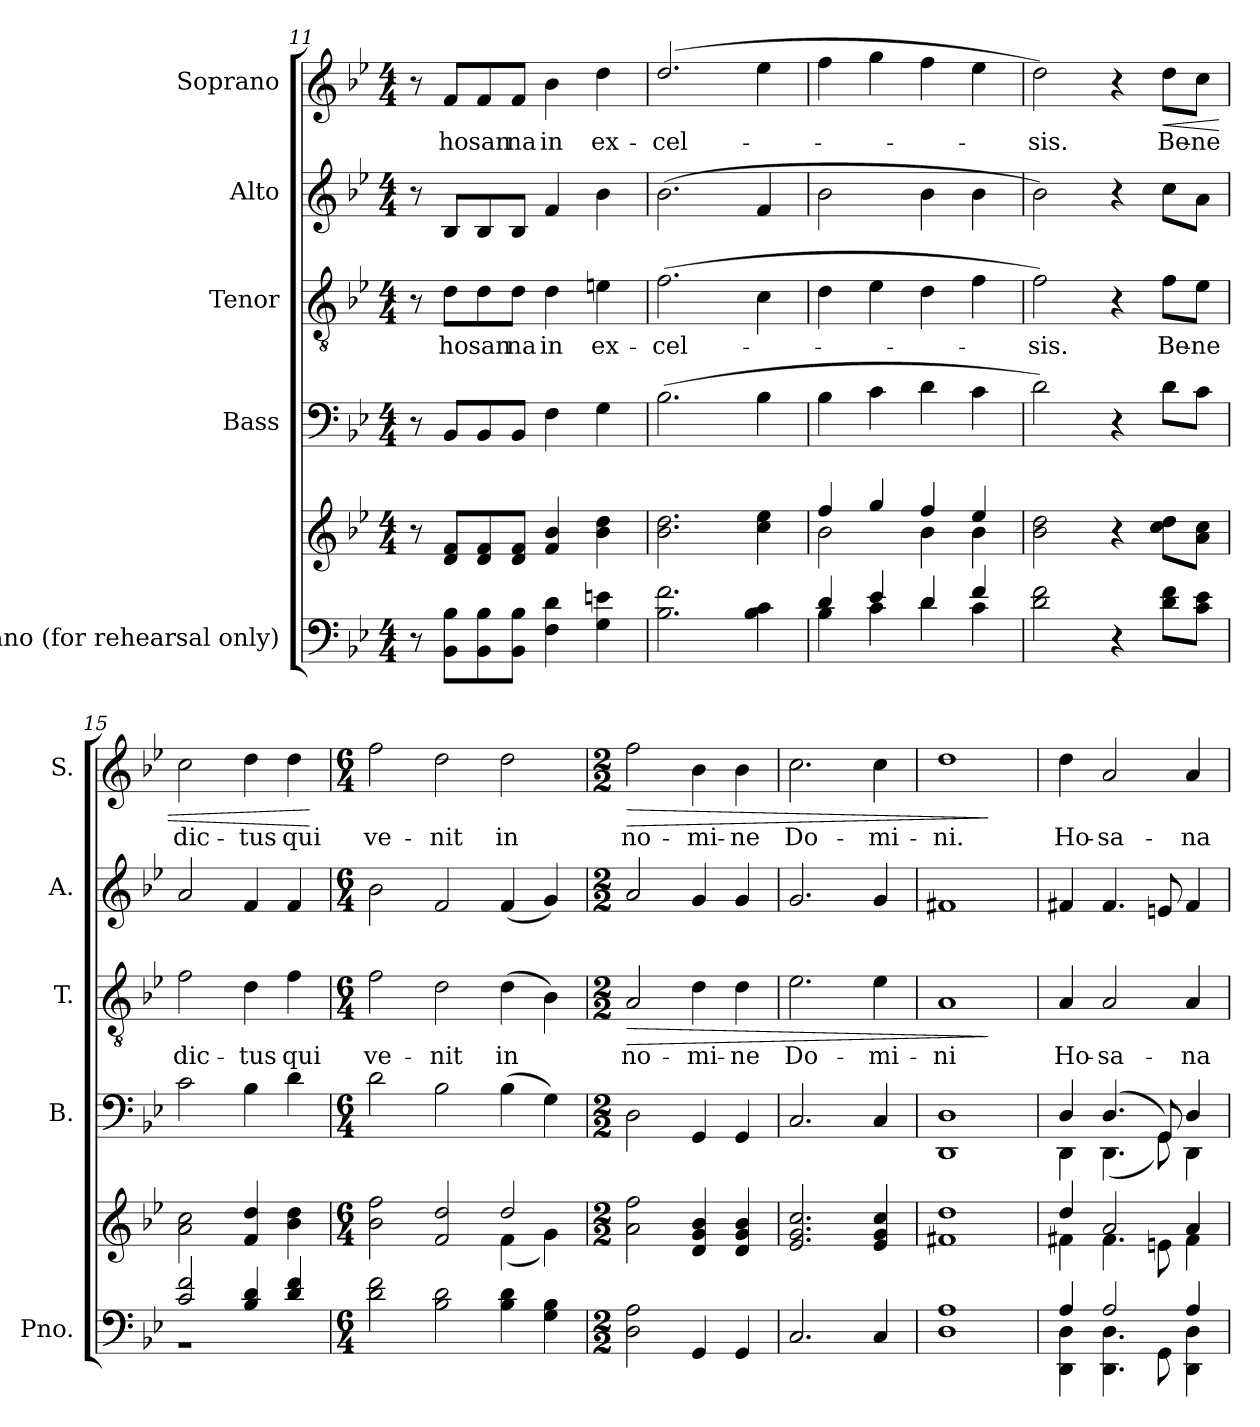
**kern	**kern	**kern	**kern	**text	**dynam	**kern	**kern	**text	**dynam
*part5	*part5	*part4	*part3	*part3	*part3	*part2	*part1	*part1	*part1
*staff6	*staff5	*staff4	*staff3	*staff3	*staff3	*staff2	*staff1	*staff1	*staff1
*I"Piano (for rehearsal only)	*	*I"Bass	*I"Tenor	*	*	*I"Alto	*I"Soprano	*	*
*I'Pno.	*	*I'B.	*I'T.	*	*	*I'A.	*I'S.	*	*
*clefF4	*clefG2	*clefF4	*clefGv2	*	*	*clefG2	*clefG2	*	*
*k[b-e-]	*k[b-e-]	*k[b-e-]	*k[b-e-]	*	*	*k[b-e-]	*k[b-e-]	*	*
*M4/4	*M4/4	*M4/4	*M4/4	*	*	*M4/4	*M4/4	*	*
=11	=11	=11	=11	=11	=11	=11	=11	=11	=11
8r	8r	8r	8r	.	.	8r	8r	.	.
!	!	!	!	!LO:LY:b	!	!	!	!LO:LY:b	!
8BB-\ 8B-\L	8d/ 8f/L	8BB-/L	8d\L	ho-	.	8B-/L	8f/L	ho-	.
!	!	!	!	!LO:LY:b	!	!	!	!LO:LY:b	!
8BB-\ 8B-\	8d/ 8f/	8BB-/	8d\	-san-	.	8B-/	8f/	-san-	.
!	!	!	!	!LO:LY:b	!	!	!	!LO:LY:b	!
8BB-\ 8B-\J	8d/ 8f/J	8BB-/J	8d\J	-na	.	8B-/J	8f/J	-na	.
!	!	!	!	!LO:LY:b	!	!	!	!LO:LY:b	!
4F\ 4d\	4f/ 4b-/	4F\	4d\	in	.	4f/	4b-\	in	.
!	!	!	!	!LO:LY:b	!	!	!	!LO:LY:b	!
4G\ 4en\	4b-\ 4dd\	4G\	4en\	ex-	.	4b-\	4dd\	ex-	.
=12	=12	=12	=12	=12	=12	=12	=12	=12	=12
!	!	!	!	!LO:LY:b	!	!	!	!LO:LY:b	!
2.B-\ 2.f\	2.b-\ 2.dd\	(>2.B-\	(>2.f\	-cel-	.	(>2.b-\	(>2.dd/	-cel-	.
4B-\ 4c\	4cc\ 4ee-\	4B-\	4c\	.	.	4f/	4ee-\	.	.
=13	=13	=13	=13	=13	=13	=13	=13	=13	=13
*^	*^	*	*	*	*	*	*	*	*
4d/	4B-\	4ff/	2b-\	4B-\	4d\	.	.	2b-\	4ff\	.	.
4e-/	4c\	4gg/	.	4c\	4e-\	.	.	.	4gg\	.	.
4d/	4d\	4ff/	4b-\	4d\	4d\	.	.	4b-\	4ff\	.	.
4f/	4c\	4ee-/	4b-\	4c\	4f\	.	.	4b-\	4ee-\	.	.
=14	=14	=14	=14	=14	=14	=14	=14	=14	=14	=14	=14
!	!	!	!	!	!	!LO:LY:b	!	!	!	!LO:LY:b	!
*v	*v	*	*	*	*	*	*	*	*	*	*
*	*v	*v	*	*	*	*	*	*	*	*
2d\ 2f\	2b-\ 2dd\	2d\)	2f\)	-sis.	.	2b-\)	2dd\)	-sis.	.
4r	4r	4r	4r	.	.	4r	4r	.	.
!	!	!	!	!LO:LY:b	!	!	!	!LO:LY:b	!LO:HP:b
8d\ 8f\L	8cc\ 8dd\L	8d\L	8f\L	Be-	.	8cc\L	8dd\L	Be-	<
!	!	!	!	!LO:LY:b	!	!	!	!LO:LY:b	!
8c\ 8e-\J	8a\ 8cc\J	8c\J	8e-\J	-ne	.	8a\J	8cc\J	-ne	.
!!LO:PB:g=z
=15	=15	=15	=15	=15	=15	=15	=15	=15	=15
*^	*	*	*	*	*	*	*	*	*
!	!	!	!	!	!LO:LY:b	!	!	!	!LO:LY:b	!
2c/ 2f/	1r	2a\ 2cc\	2c\	2f\	dic-	.	2a/	2cc\	dic-	.
!	!	!	!	!	!LO:LY:b	!	!	!	!LO:LY:b	!
4B-/ 4d/	.	4f/ 4dd/	4B-\	4d\	-tus	.	4f/	4dd\	-tus	.
!	!	!	!	!	!LO:LY:b	!	!	!	!LO:LY:b	!
4d/ 4f/	.	4b-\ 4dd\	4d\	4f\	qui	.	4f/	4dd\	qui	.
*v	*v	*	*	*	*	*	*	*	*	*
.	.	.	.	.	.	.	.	.	[
=16	=16	=16	=16	=16	=16	=16	=16	=16	=16
*M6/4	*M6/4	*M6/4	*M6/4	*	*	*M6/4	*M6/4	*	*
*	*^	*	*	*	*	*	*	*	*
!	!	!	!	!	!LO:LY:b	!	!	!	!LO:LY:b	!
2d\ 2f\	2b-\ 2ff\	1ryy	2d\	2f\	ve-	.	2b-\	2ff\	ve-	.
!	!	!	!	!	!LO:LY:b	!	!	!	!LO:LY:b	!
2B-\ 2d\	2f/ 2dd/	.	2B-\	2d\	-nit	.	2f/	2dd\	-nit	.
!	!	!	!	!	!LO:LY:b	!	!	!	!LO:LY:b	!
4B-\ 4d\	2dd/	(<4f\	(>4B-\	(>4d\	in	.	(<4f/	2dd\	in	.
4G\ 4B-\	.	4g\)	4G\)	4B-\)	.	.	4g/)	.	.	.
*	*v	*v	*	*	*	*	*	*	*	*
=17	=17	=17	=17	=17	=17	=17	=17	=17	=17
*M2/2	*M2/2	*M2/2	*M2/2	*	*	*M2/2	*M2/2	*	*
*	*^	*	*	*	*	*	*	*	*
!	!	!	!	!	!LO:LY:b	!LO:HP:b	!	!	!LO:LY:b	!LO:HP:b
*	*v	*v	*	*	*	*	*	*	*	*
2D\ 2A\	2a\ 2ff\	2D\	2A/	no-	>	2a/	2ff\	no-	>
!	!	!	!	!LO:LY:b	!	!	!	!LO:LY:b	!
4GG/	4d/ 4g/ 4b-/	4GG/	4d\	-mi-	.	4g/	4b-\	-mi-	.
!	!	!	!	!LO:LY:b	!	!	!	!LO:LY:b	!
4GG/	4d/ 4g/ 4b-/	4GG/	4d\	-ne	.	4g/	4b-\	-ne	.
!!LO:LB:g=z
=18	=18	=18	=18	=18	=18	=18	=18	=18	=18
!	!	!	!	!LO:LY:b	!	!	!	!LO:LY:b	!
2.C/	2.e-/ 2.g/ 2.cc/	2.C/	2.e-\	Do-	.	2.g/	2.cc\	Do-	.
!	!	!	!	!LO:LY:b	!	!	!	!LO:LY:b	!
4C/	4e-/ 4g/ 4cc/	4C/	4e-\	-mi-	.	4g/	4cc\	-mi-	.
=19	=19	=19	=19	=19	=19	=19	=19	=19	=19
*	*	*^	*	*	*	*	*	*	*
!	!	!	!	!	!LO:LY:b	!	!	!	!LO:LY:b	!
1D 1A	1f#X 1dd	1D	1DD!	1A	-ni	.	1f#X	1dd	-ni.	.
*	*	*v	*v	*	*	*	*	*	*	*
.	.	.	.	.	]	.	.	.	]
=20	=20	=20	=20	=20	=20	=20	=20	=20	=20
*^	*^	*^	*	*	*	*	*	*	*
!	!	!	!	!	!	!	!LO:LY:b	!	!	!	!LO:LY:b	!
4A/	4DD!\ 4D\	4dd/	4f#X\	4D/	4DD!\	4A/	Ho-	.	4f#X/	4dd\	Ho-	.
!	!	!	!	!	!	!	!LO:LY:b	!	!	!	!LO:LY:b	!
2A/	4.DD!\ 4.D\	2a/	4.f#\	(>4.D/	(<4.DD!\	2A/	-sa-	.	4.f#/	2a/	-sa-	.
.	8GG\	.	8en\	8GG/)	8GG\)	.	.	.	8en/	.	.	.
!	!	!	!	!	!	!	!LO:LY:b	!	!	!	!LO:LY:b	!
4A/	4DD!\ 4D\	4a/	4f#\	4D/	4DD!\	4A/	-na	.	4f#/	4a/	-na	.
*v	*v	*	*	*v	*v	*	*	*	*	*	*	*
*	*v	*v	*	*	*	*	*	*	*	*
=	=	=	=	=	=	=	=	=	=
*-	*-	*-	*-	*-	*-	*-	*-	*-	*-
